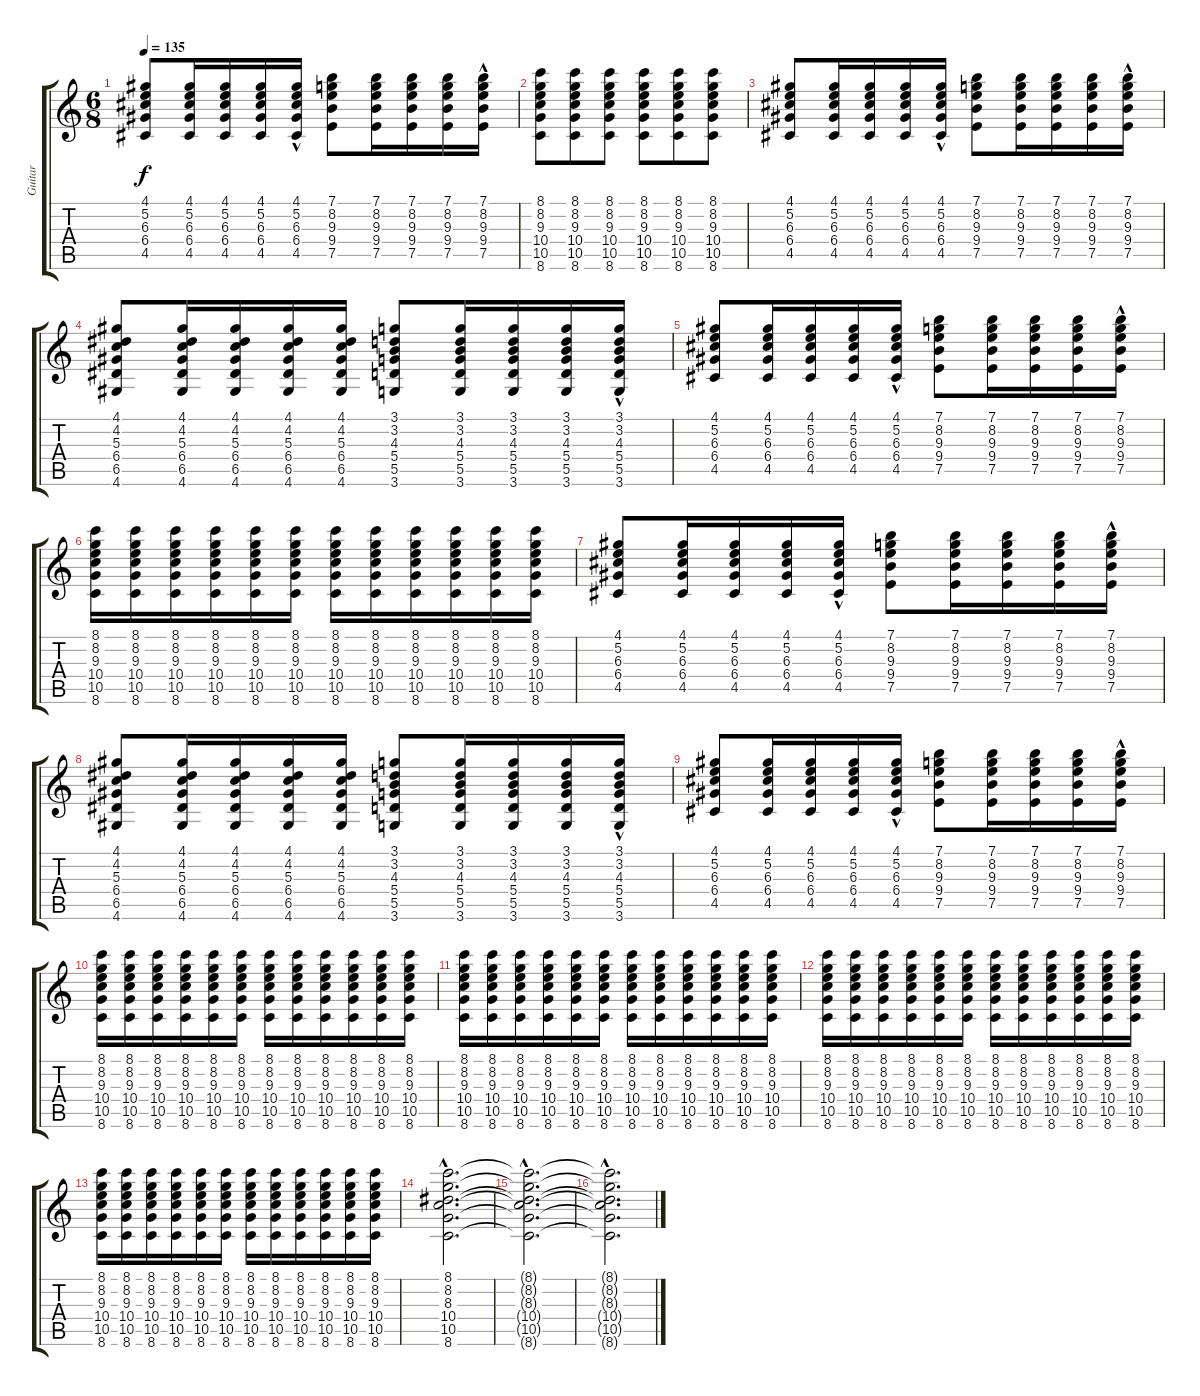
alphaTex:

\track ("Guitar" "Guitar") {instrument overdrivenguitar}
\staff {score tabs}
\tuning (E4 B3 G3 D3 A2 E2) {hide}
\ts (6 8)
\tempo 135
\clef g2
\ks c
(4.1 5.2 6.3 6.4 4.5).8{dy f} (4.1 5.2 6.3 6.4 4.5).16 (4.1 5.2 6.3 6.4 4.5).16 (4.1 5.2 6.3 6.4 4.5).16 (4.1{hac} 5.2 6.3 6.4 4.5).16 (7.1 8.2 9.3 9.4 7.5).8 (7.1 8.2 9.3 9.4 7.5).16 (7.1 8.2 9.3 9.4 7.5).16 (7.1 8.2 9.3 9.4 7.5).16 (7.1{hac} 8.2{hac} 9.3 9.4 7.5).16 |
(8.1 8.2 9.3 10.4 10.5 8.6).8 (8.1 8.2 9.3 10.4 10.5 8.6).8 (8.1 8.2 9.3 10.4 10.5 8.6).8 (8.1 8.2 9.3 10.4 10.5 8.6).8 (8.1 8.2 9.3 10.4 10.5 8.6).8 (8.1 8.2 9.3 10.4 10.5 8.6).8 |
(4.1 5.2 6.3 6.4 4.5).8 (4.1 5.2 6.3 6.4 4.5).16 (4.1 5.2 6.3 6.4 4.5).16 (4.1 5.2 6.3 6.4 4.5).16 (4.1{hac} 5.2 6.3 6.4 4.5).16 (7.1 8.2 9.3 9.4 7.5).8 (7.1 8.2 9.3 9.4 7.5).16 (7.1 8.2 9.3 9.4 7.5).16 (7.1 8.2 9.3 9.4 7.5).16 (7.1{hac} 8.2{hac} 9.3 9.4 7.5).16 |
(4.1 4.2 5.3 6.4 6.5 4.6).8 (4.1 4.2 5.3 6.4 6.5 4.6).16 (4.1 4.2 5.3 6.4 6.5 4.6).16 (4.1 4.2 5.3 6.4 6.5 4.6).16 (4.1 4.2 5.3 6.4 6.5 4.6).16 (3.1 3.2 4.3 5.4 5.5 3.6).8 (3.1 3.2 4.3 5.4 5.5 3.6).16 (3.1 3.2 4.3 5.4 5.5 3.6).16 (3.1 3.2 4.3 5.4 5.5 3.6).16 (3.1{hac} 3.2 4.3 5.4 5.5 3.6).16 |
(4.1 5.2 6.3 6.4 4.5).8 (4.1 5.2 6.3 6.4 4.5).16 (4.1 5.2 6.3 6.4 4.5).16 (4.1 5.2 6.3 6.4 4.5).16 (4.1{hac} 5.2 6.3 6.4 4.5).16 (7.1 8.2 9.3 9.4 7.5).8 (7.1 8.2 9.3 9.4 7.5).16 (7.1 8.2 9.3 9.4 7.5).16 (7.1 8.2 9.3 9.4 7.5).16 (7.1{hac} 8.2{hac} 9.3 9.4 7.5).16 |
(8.1 8.2 9.3 10.4 10.5 8.6).16 (8.1 8.2 9.3 10.4 10.5 8.6).16 (8.1 8.2 9.3 10.4 10.5 8.6).16 (8.1 8.2 9.3 10.4 10.5 8.6).16 (8.1 8.2 9.3 10.4 10.5 8.6).16 (8.1 8.2 9.3 10.4 10.5 8.6).16 (8.1 8.2 9.3 10.4 10.5 8.6).16 (8.1 8.2 9.3 10.4 10.5 8.6).16 (8.1 8.2 9.3 10.4 10.5 8.6).16 (8.1 8.2 9.3 10.4 10.5 8.6).16 (8.1 8.2 9.3 10.4 10.5 8.6).16 (8.1 8.2 9.3 10.4 10.5 8.6).16 |
(4.1 5.2 6.3 6.4 4.5).8 (4.1 5.2 6.3 6.4 4.5).16 (4.1 5.2 6.3 6.4 4.5).16 (4.1 5.2 6.3 6.4 4.5).16 (4.1{hac} 5.2 6.3 6.4 4.5).16 (7.1 8.2 9.3 9.4 7.5).8 (7.1 8.2 9.3 9.4 7.5).16 (7.1 8.2 9.3 9.4 7.5).16 (7.1 8.2 9.3 9.4 7.5).16 (7.1{hac} 8.2{hac} 9.3 9.4 7.5).16 |
(4.1 4.2 5.3 6.4 6.5 4.6).8 (4.1 4.2 5.3 6.4 6.5 4.6).16 (4.1 4.2 5.3 6.4 6.5 4.6).16 (4.1 4.2 5.3 6.4 6.5 4.6).16 (4.1 4.2 5.3 6.4 6.5 4.6).16 (3.1 3.2 4.3 5.4 5.5 3.6).8 (3.1 3.2 4.3 5.4 5.5 3.6).16 (3.1 3.2 4.3 5.4 5.5 3.6).16 (3.1 3.2 4.3 5.4 5.5 3.6).16 (3.1{hac} 3.2 4.3 5.4 5.5 3.6).16 |
(4.1 5.2 6.3 6.4 4.5).8 (4.1 5.2 6.3 6.4 4.5).16 (4.1 5.2 6.3 6.4 4.5).16 (4.1 5.2 6.3 6.4 4.5).16 (4.1{hac} 5.2 6.3 6.4 4.5).16 (7.1 8.2 9.3 9.4 7.5).8 (7.1 8.2 9.3 9.4 7.5).16 (7.1 8.2 9.3 9.4 7.5).16 (7.1 8.2 9.3 9.4 7.5).16 (7.1{hac} 8.2{hac} 9.3 9.4 7.5).16 |
(8.1 8.2 9.3 10.4 10.5 8.6).16 (8.1 8.2 9.3 10.4 10.5 8.6).16 (8.1 8.2 9.3 10.4 10.5 8.6).16 (8.1 8.2 9.3 10.4 10.5 8.6).16 (8.1 8.2 9.3 10.4 10.5 8.6).16 (8.1 8.2 9.3 10.4 10.5 8.6).16 (8.1 8.2 9.3 10.4 10.5 8.6).16 (8.1 8.2 9.3 10.4 10.5 8.6).16 (8.1 8.2 9.3 10.4 10.5 8.6).16 (8.1 8.2 9.3 10.4 10.5 8.6).16 (8.1 8.2 9.3 10.4 10.5 8.6).16 (8.1 8.2 9.3 10.4 10.5 8.6).16 |
(8.1 8.2 9.3 10.4 10.5 8.6).16 (8.1 8.2 9.3 10.4 10.5 8.6).16 (8.1 8.2 9.3 10.4 10.5 8.6).16 (8.1 8.2 9.3 10.4 10.5 8.6).16 (8.1 8.2 9.3 10.4 10.5 8.6).16 (8.1 8.2 9.3 10.4 10.5 8.6).16 (8.1 8.2 9.3 10.4 10.5 8.6).16 (8.1 8.2 9.3 10.4 10.5 8.6).16 (8.1 8.2 9.3 10.4 10.5 8.6).16 (8.1 8.2 9.3 10.4 10.5 8.6).16 (8.1 8.2 9.3 10.4 10.5 8.6).16 (8.1 8.2 9.3 10.4 10.5 8.6).16 |
(8.1 8.2 9.3 10.4 10.5 8.6).16 (8.1 8.2 9.3 10.4 10.5 8.6).16 (8.1 8.2 9.3 10.4 10.5 8.6).16 (8.1 8.2 9.3 10.4 10.5 8.6).16 (8.1 8.2 9.3 10.4 10.5 8.6).16 (8.1 8.2 9.3 10.4 10.5 8.6).16 (8.1 8.2 9.3 10.4 10.5 8.6).16 (8.1 8.2 9.3 10.4 10.5 8.6).16 (8.1 8.2 9.3 10.4 10.5 8.6).16 (8.1 8.2 9.3 10.4 10.5 8.6).16 (8.1 8.2 9.3 10.4 10.5 8.6).16 (8.1 8.2 9.3 10.4 10.5 8.6).16 |
(8.1 8.2 9.3 10.4 10.5 8.6).16 (8.1 8.2 9.3 10.4 10.5 8.6).16 (8.1 8.2 9.3 10.4 10.5 8.6).16 (8.1 8.2 9.3 10.4 10.5 8.6).16 (8.1 8.2 9.3 10.4 10.5 8.6).16 (8.1 8.2 9.3 10.4 10.5 8.6).16 (8.1 8.2 9.3 10.4 10.5 8.6).16 (8.1 8.2 9.3 10.4 10.5 8.6).16 (8.1 8.2 9.3 10.4 10.5 8.6).16 (8.1 8.2 9.3 10.4 10.5 8.6).16 (8.1 8.2 9.3 10.4 10.5 8.6).16 (8.1 8.2 9.3 10.4 10.5 8.6).16 |
(8.1{hac} 8.2{hac} 8.3{hac} 10.4{hac} 10.5{hac} 8.6{hac}).2{d} |
(8.1{hac t} 8.2{hac t} 8.3{hac t} 10.4{hac t} 10.5{hac t} 8.6{hac t}).2{d} |
(8.1{hac t} 8.2{hac t} 8.3{hac t} 10.4{hac t} 10.5{hac t} 8.6{hac t}).2{d}
